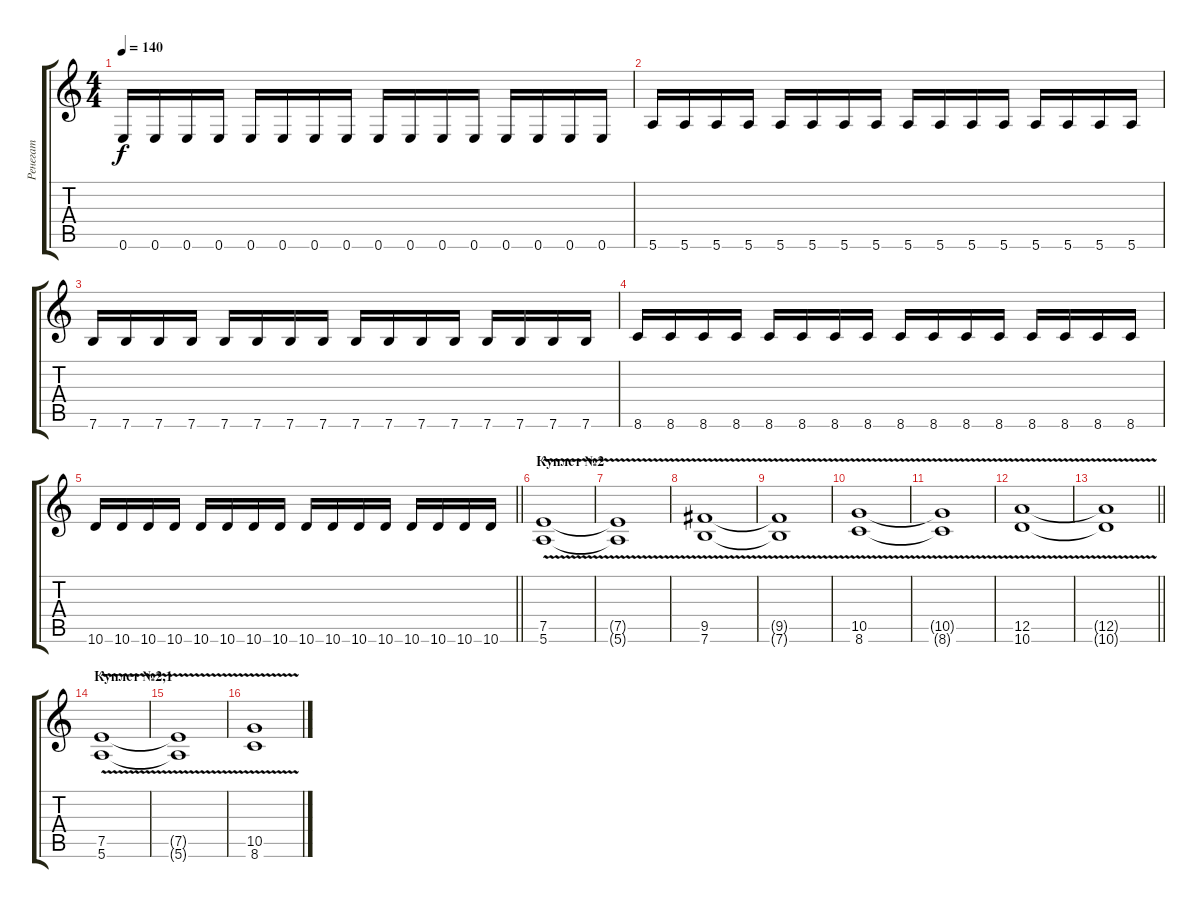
\track ("Ренегат" "Ренегат") {instrument distortionguitar}
\staff {score tabs}
\tuning (E4 B3 G3 D3 A2 E2) {hide}
\ts (4 4)
\tempo 140
\clef g2
\ks c
0.6.16{dy f} 0.6.16 0.6.16 0.6.16 0.6.16 0.6.16 0.6.16 0.6.16 0.6.16 0.6.16 0.6.16 0.6.16 0.6.16 0.6.16 0.6.16 0.6.16 |
5.6.16 5.6.16 5.6.16 5.6.16 5.6.16 5.6.16 5.6.16 5.6.16 5.6.16 5.6.16 5.6.16 5.6.16 5.6.16 5.6.16 5.6.16 5.6.16 |
7.6.16 7.6.16 7.6.16 7.6.16 7.6.16 7.6.16 7.6.16 7.6.16 7.6.16 7.6.16 7.6.16 7.6.16 7.6.16 7.6.16 7.6.16 7.6.16 |
8.6.16 8.6.16 8.6.16 8.6.16 8.6.16 8.6.16 8.6.16 8.6.16 8.6.16 8.6.16 8.6.16 8.6.16 8.6.16 8.6.16 8.6.16 8.6.16 |
\barLineRight lightlight
10.6.16 10.6.16 10.6.16 10.6.16 10.6.16 10.6.16 10.6.16 10.6.16 10.6.16 10.6.16 10.6.16 10.6.16 10.6.16 10.6.16 10.6.16 10.6.16 |
\section ("" "Куплет №2")
(7.5{v} 5.6).1 |
(7.5{t} 5.6{t}).1 |
(9.5{v} 7.6).1 |
(9.5{v t} 7.6{t}).1 |
(10.5{v} 8.6).1 |
(10.5{t} 8.6{t}).1 |
(12.5{v} 10.6).1 |
\barLineRight lightlight
(12.5{t} 10.6{t}).1 |
\section ("" "Куплет №2,1")
(7.5{v} 5.6).1 |
(7.5{t} 5.6{t}).1 |
(10.5 8.6{v}).1
